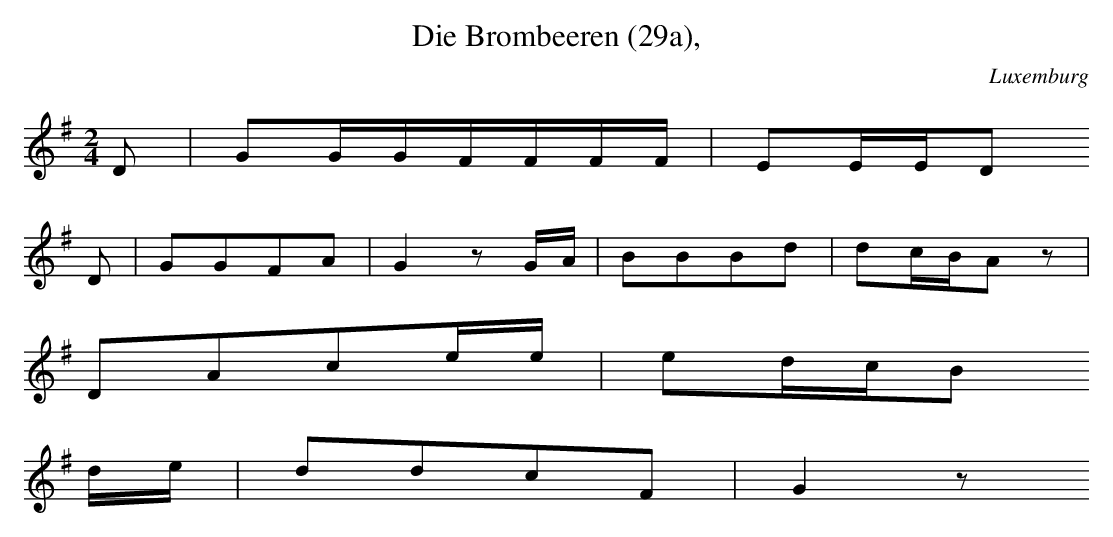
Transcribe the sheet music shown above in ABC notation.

X:1
T: Die Brombeeren (29a),
O: Luxemburg
M: 2/4
L: 1/16
K: G
D2 | G2GGFFFF | E2EED2
D2 | G2G2F2A2 | G4z2GA | B2B2B2d2 | d2cBA2z2 |
D2A2c2ee | e2dcB2
de | d2d2c2F2 | G4z2
